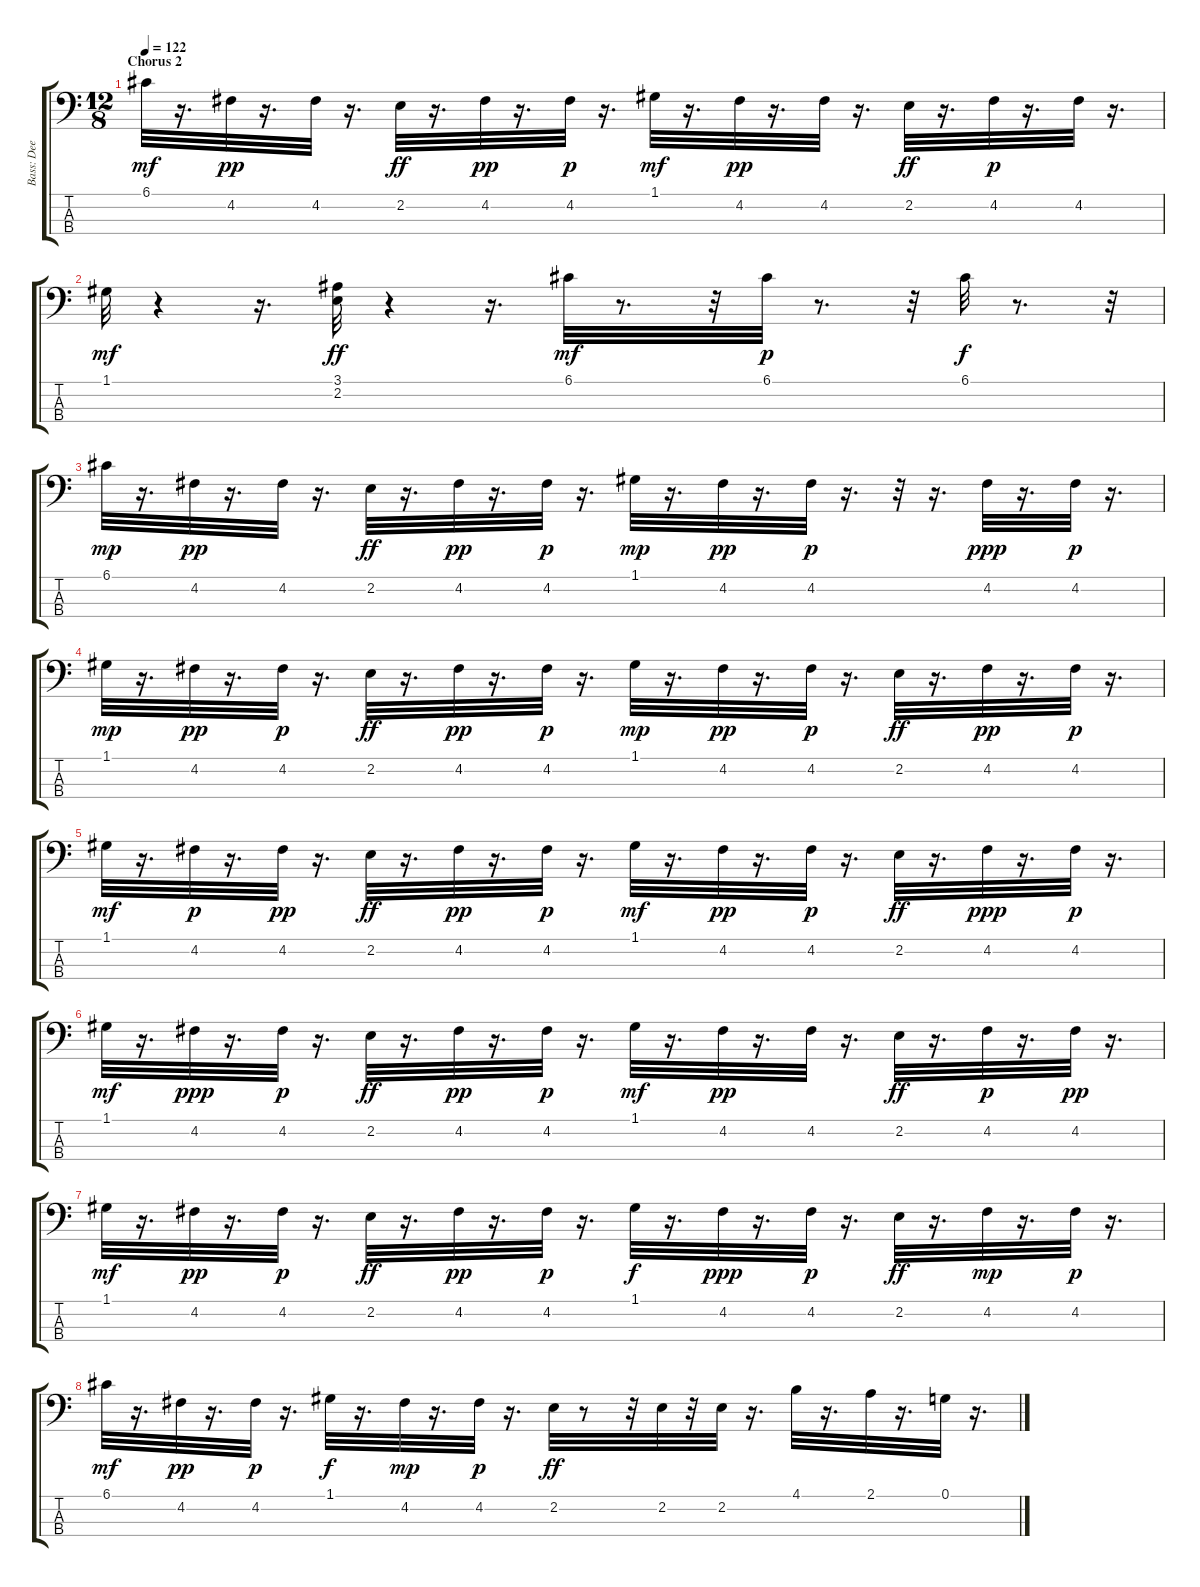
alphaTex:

\track ("Bass: Dee Murray" "Bass: Dee ") {instrument fretlessbass}
\staff {score tabs}
\tuning (G2 D2 A1 E1) {hide}
\ts (12 8)
\section ("" "Chorus 2")
\tempo 122
\clef f4
\ks c
6.1.32{dy mf} r.16{d} 4.2.32{dy pp} r.16{d} 4.2.32 r.16{d} 2.2.32{dy ff} r.16{d} 4.2.32{dy pp} r.16{d} 4.2.32{dy p} r.16{d} 1.1.32{dy mf} r.16{d} 4.2.32{dy pp} r.16{d} 4.2.32 r.16{d} 2.2.32{dy ff} r.16{d} 4.2.32{dy p} r.16{d} 4.2.32 r.16{d} |
1.1.32{dy mf} r.4 r.16{d} (3.1 2.2).32{dy ff} r.4 r.16{d} 6.1.32{dy mf} r.8{d} r.32 6.1.32{dy p} r.8{d} r.32 6.1.32{dy f} r.8{d} r.32 |
6.1.32{dy mp} r.16{d} 4.2.32{dy pp} r.16{d} 4.2.32 r.16{d} 2.2.32{dy ff} r.16{d} 4.2.32{dy pp} r.16{d} 4.2.32{dy p} r.16{d} 1.1.32{dy mp} r.16{d} 4.2.32{dy pp} r.16{d} 4.2.32{dy p} r.16{d} r.32 r.16{d} 4.2.32{dy ppp} r.16{d} 4.2.32{dy p} r.16{d} |
1.1.32{dy mp} r.16{d} 4.2.32{dy pp} r.16{d} 4.2.32{dy p} r.16{d} 2.2.32{dy ff} r.16{d} 4.2.32{dy pp} r.16{d} 4.2.32{dy p} r.16{d} 1.1.32{dy mp} r.16{d} 4.2.32{dy pp} r.16{d} 4.2.32{dy p} r.16{d} 2.2.32{dy ff} r.16{d} 4.2.32{dy pp} r.16{d} 4.2.32{dy p} r.16{d} |
1.1.32{dy mf} r.16{d} 4.2.32{dy p} r.16{d} 4.2.32{dy pp} r.16{d} 2.2.32{dy ff} r.16{d} 4.2.32{dy pp} r.16{d} 4.2.32{dy p} r.16{d} 1.1.32{dy mf} r.16{d} 4.2.32{dy pp} r.16{d} 4.2.32{dy p} r.16{d} 2.2.32{dy ff} r.16{d} 4.2.32{dy ppp} r.16{d} 4.2.32{dy p} r.16{d} |
1.1.32{dy mf} r.16{d} 4.2.32{dy ppp} r.16{d} 4.2.32{dy p} r.16{d} 2.2.32{dy ff} r.16{d} 4.2.32{dy pp} r.16{d} 4.2.32{dy p} r.16{d} 1.1.32{dy mf} r.16{d} 4.2.32{dy pp} r.16{d} 4.2.32 r.16{d} 2.2.32{dy ff} r.16{d} 4.2.32{dy p} r.16{d} 4.2.32{dy pp} r.16{d} |
1.1.32{dy mf} r.16{d} 4.2.32{dy pp} r.16{d} 4.2.32{dy p} r.16{d} 2.2.32{dy ff} r.16{d} 4.2.32{dy pp} r.16{d} 4.2.32{dy p} r.16{d} 1.1.32{dy f} r.16{d} 4.2.32{dy ppp} r.16{d} 4.2.32{dy p} r.16{d} 2.2.32{dy ff} r.16{d} 4.2.32{dy mp} r.16{d} 4.2.32{dy p} r.16{d} |
6.1.32{dy mf} r.16{d} 4.2.32{dy pp} r.16{d} 4.2.32{dy p} r.16{d} 1.1.32{dy f} r.16{d} 4.2.32{dy mp} r.16{d} 4.2.32{dy p} r.16{d} 2.2.32{dy ff} r.8 r.32 2.2.32 r.32 2.2.32 r.16{d} 4.1.32 r.16{d} 2.1.32 r.16{d} 0.1.32 r.16{d}
